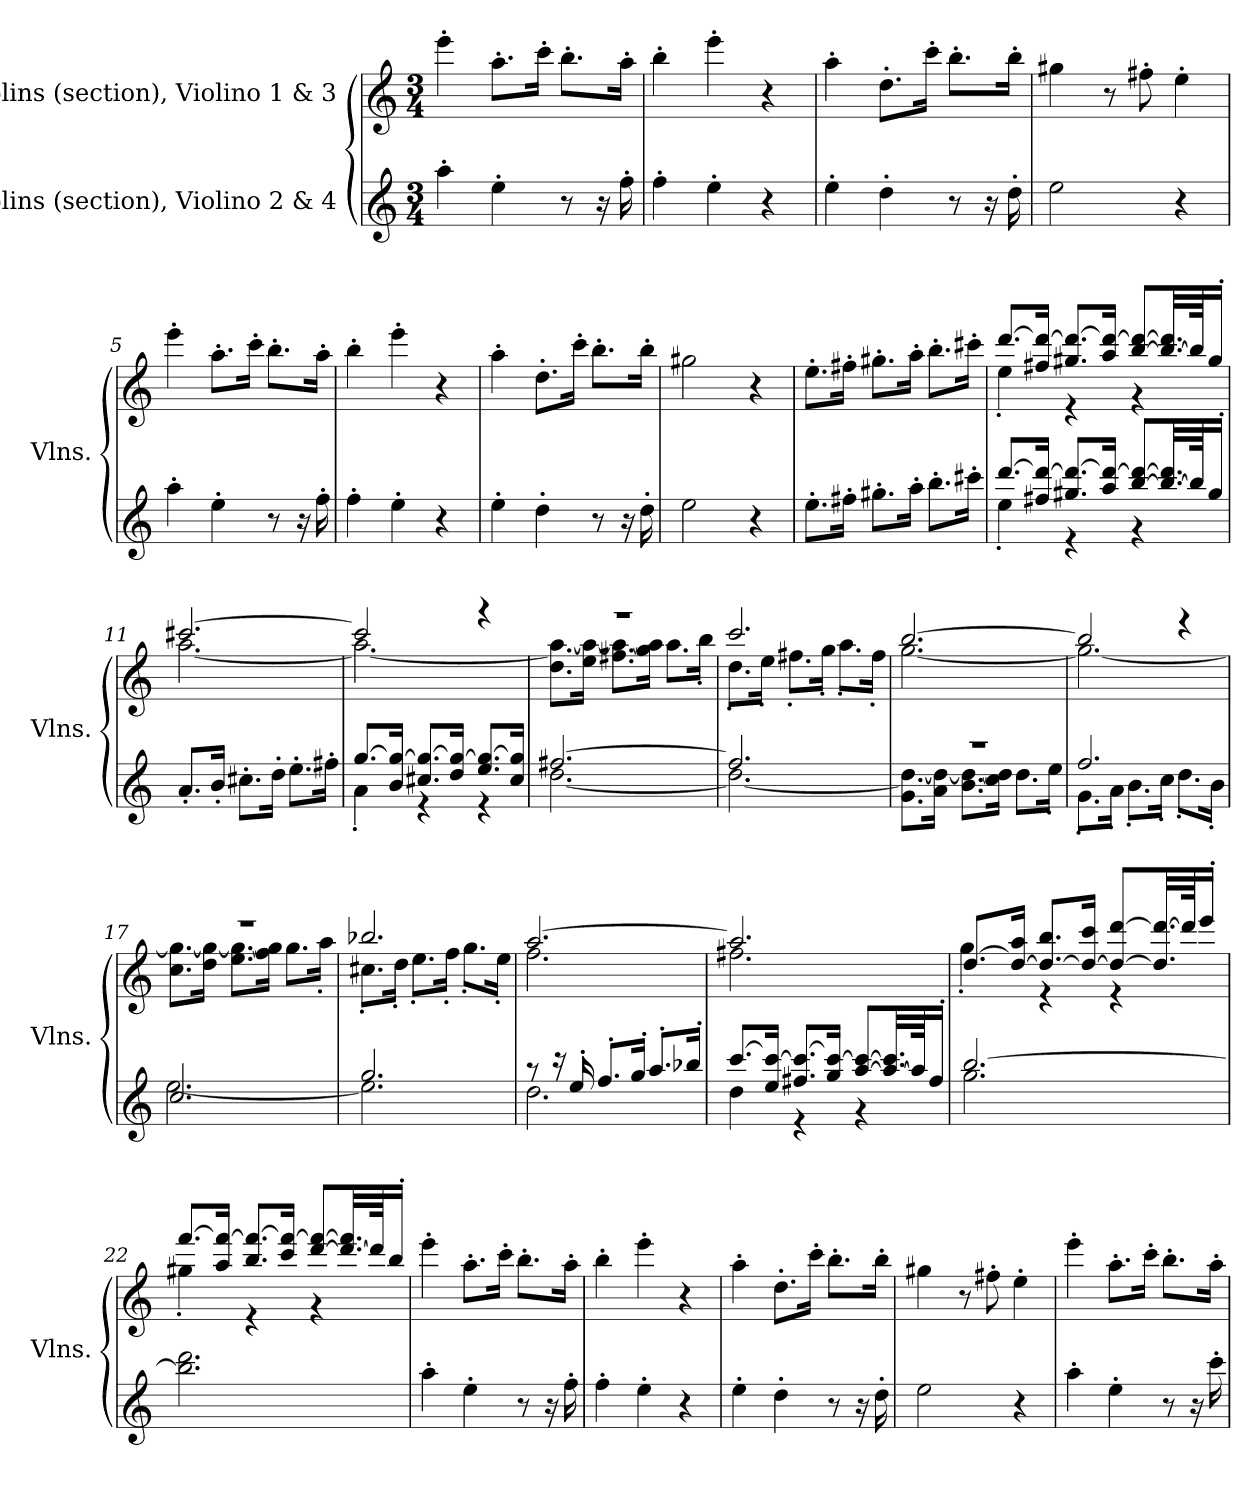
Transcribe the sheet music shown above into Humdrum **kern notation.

**kern	**kern
*part2	*part1
*staff2	*staff1
*I"Violins (section), Violino 2 &amp; 4	*I"Violins (section), Violino 1 &amp; 3
*I'Vlns.	*I'Vlns.
*clefG2	*clefG2
*k[]	*k[]
*M3/4	*M3/4
*MM94	*MM94
=1	=1
4aa'\	4eee'\
4ee'\	8.aa'\L
.	16ccc'\Jk
8r	8.bb'\L
16r	.
16ff'\	16aa'\Jk
=2	=2
4ff'\	4bb'\
4ee'\	4eee'\
4r	4r
=3	=3
4ee'\	4aa'\
4dd'\	8.dd'\L
.	16ccc'\Jk
8r	8.bb'\L
16r	.
16dd'\	16bb'\Jk
=4	=4
2ee\	4gg#X\
.	8r
.	8ff#X'\
4r	4ee'\
!!LO:LB:g=z
=5	=5
4aa'\	4eee'\
4ee'\	8.aa'\L
.	16ccc'\Jk
8r	8.bb'\L
16r	.
16ff'\	16aa'\Jk
=6	=6
4ff'\	4bb'\
4ee'\	4eee'\
4r	4r
=7	=7
4ee'\	4aa'\
4dd'\	8.dd'\L
.	16ccc'\Jk
8r	8.bb'\L
16r	.
16dd'\	16bb'\Jk
=8	=8
2ee\	2gg#X\
4r	4r
=9	=9
8.ee'\L	8.ee'\L
16ff#X'\Jk	16ff#X'\Jk
8.gg#X'\L	8.gg#X'\L
16aa'\Jk	16aa'\Jk
8.bb'\L	8.bb'\L
16ccc#X'\Jk	16ccc#X'\Jk
!!LO:LB:g=z
=10	=10
*^	*^
[8.ddd/L	4ee'\	[8.ddd/L	4ee'\
16ff#X/ 16ddd/_Jk	.	16ff#X/ 16ddd/_Jk	.
8.gg#X/ 8.ddd/_L	4r	8.gg#X/ 8.ddd/_L	4r
16aa/ 16ddd/_Jk	.	16aa/ 16ddd/_Jk	.
[8bb/ 8ddd/_L	4r	[8bb/ 8ddd/_L	4r
32.bb/_ 32.ddd/]LL	.	32.bb/_ 32.ddd/]LL	.
64bb/JK]	.	64bb/JK]	.
16gg#'/JJ	.	16gg#'/JJ	.
*v	*v	*	*
=11	=11	=11
8.a'/L	[2.ccc#X/	[2.aa\
16b'/Jk	.	.
8.cc#X'\L	.	.
16dd'\Jk	.	.
8.ee'\L	.	.
16ff#X'\Jk	.	.
=12	=12	=12
*^	*	*
[8.gg/L	4a'\	2ccc#/]	2.aa\_
16b/ 16gg/_Jk	.	.	.
8.cc#X/ 8.gg/_L	4r	.	.
16dd/ 16gg/_Jk	.	.	.
8.ee/ 8.gg/_L	4r	4r	.
16cc#/ 16gg/]Jk	.	.	.
!!LO:LB:g=z	!!
=13	=13	=13	=13
[2.ff#X/	[2.dd\	2.r	8.dd\ 8.aa\_L
.	.	.	16ee\ 16aa\_Jk
.	.	.	8.ff#X\ 8.aa\_L
.	.	.	16gg\ 16aa\]Jk
.	.	.	8.aa\L
.	.	.	16bb'\Jk
=14	=14	=14	=14
2.ff#/]	2.dd\_	2.ccc/	8.dd'\L
.	.	.	16ee'\Jk
.	.	.	8.ff#X'\L
.	.	.	16gg'\Jk
.	.	.	8.aa'\L
.	.	.	16ff#'\Jk
=15	=15	=15	=15
2.r	8.g\ 8.dd\_L	[2.bb/	[2.gg\
.	16a\ 16dd\_Jk	.	.
.	8.b\ 8.dd\_L	.	.
.	16cc\ 16dd\]Jk	.	.
.	8.dd\L	.	.
.	16ee'\Jk	.	.
=16	=16	=16	=16
2.ff/	8.g'\L	2bb/]	2.gg\_
.	16a'\Jk	.	.
.	8.b'\L	.	.
.	16cc'\Jk	.	.
.	8.dd'\L	4r	.
.	16b'\Jk	.	.
!!LO:LB:g=z	!!
=17	=17	=17	=17
2.cc/	[2.ee\	2.r	8.cc\ 8.gg\_L
.	.	.	16dd\ 16gg\_Jk
.	.	.	8.ee\ 8.gg\_L
.	.	.	16ff\ 16gg\]Jk
.	.	.	8.gg\L
.	.	.	16aa'\Jk
=18	=18	=18	=18
2.gg/	2.ee\]	2.bb-X/	8.cc#X'\L
.	.	.	16dd'\Jk
.	.	.	8.ee'\L
.	.	.	16ff'\Jk
.	.	.	8.gg'\L
.	.	.	16ee'\Jk
=19	=19	=19	=19
8r	2.dd\	[2.aa/	2.ff\
16r	.	.	.
16ee'/	.	.	.
8.ff'/L	.	.	.
16gg'/Jk	.	.	.
8.aa'/L	.	.	.
16bb-X'/Jk	.	.	.
!!LO:LB:g=z	!!
=20	=20	=20	=20
[8.ccc/L	4dd\	2.aa/]	2.ff#X\
16ee/ 16ccc/_Jk	.	.	.
8.ff#X/ 8.ccc/_L	4r	.	.
16gg/ 16ccc/_Jk	.	.	.
[8aa/ 8ccc/_L	4r	.	.
32.aa/_ 32.ccc/]LL	.	.	.
64aa/JK]	.	.	.
16ff#'/JJ	.	.	.
=21	=21	=21	=21
*	*	*^	*^
*	*	*	*	*^	*^
*	*	*	*	*	*	*	*
[2.bb/	2.gg\	[8.dd/L	4gg'\	8ryy	4ryy	2ryy	2ryy
.	.	.	.	32ryy	.	.	.
*	*	*MM93	*	*	*	*	*
.	.	.	.	2ryy	.	.	.
.	.	16dd/_ 16aa/Jk	.	.	.	.	.
.	.	8.dd/_ 8.bb/L	4r	.	32.ryy	.	.
*	*	*MM92	*	*	*	*	*
.	.	.	.	.	4ryy	.	.
*	*	*MM91	*	*	*	*	*
.	.	16dd/_ 16ccc/Jk	.	.	.	.	.
.	.	8dd/_ [8ddd/L	4r	.	.	16ryy	8..ryy
.	.	.	.	.	8ryy	.	.
.	.	.	.	.	.	64ryy	.
*	*	*MM90	*	*	*	*	*
.	.	.	.	.	.	8ryy	.
.	.	32.dd/] 32.ddd/_LL	.	.	.	.	.
.	.	.	.	16.ryy	.	.	.
.	.	64ddd/JK]	.	.	16ryy	.	.
.	.	16eee'/JJ	.	.	.	.	.
.	.	.	.	.	.	32.ryy	.
*	*	*MM89	*	*	*	*	*
.	.	.	.	.	.	.	32ryy
.	.	.	.	.	64ryy	.	.
*v	*v	*	*	*	*	*	*
*	*	*v	*v	*v	*v	*v
!!LO:PB:g=z
=22	=22	=22
2.bb\] 2.ddd\	[8.fff/L	4gg#X'\
.	16aa/ 16fff/_Jk	.
.	8.bb/ 8.fff/_L	4r
.	16ccc/ 16fff/_Jk	.
.	[8ddd/ 8fff/_L	4r
.	32.ddd/_ 32.fff/]LL	.
.	64ddd/JK]	.
.	16bb'/JJ	.
*	*v	*v
=23	=23
4aa'\	4eee'\
4ee'\	8.aa'\L
.	16ccc'\Jk
8r	8.bb'\L
16r	.
16ff'\	16aa'\Jk
=24	=24
4ff'\	4bb'\
4ee'\	4eee'\
4r	4r
!!LO:LB:g=z
=25	=25
4ee'\	4aa'\
4dd'\	8.dd'\L
.	16ccc'\Jk
8r	8.bb'\L
16r	.
16dd'\	16bb'\Jk
=26	=26
2ee\	4gg#X\
.	8r
.	8ff#X'\
4r	4ee'\
=27	=27
4aa'\	4eee'\
4ee'\	8.aa'\L
.	16ccc'\Jk
8r	8.bb'\L
16r	.
16ccc'\	16aa'\Jk
=	=
*-	*-
